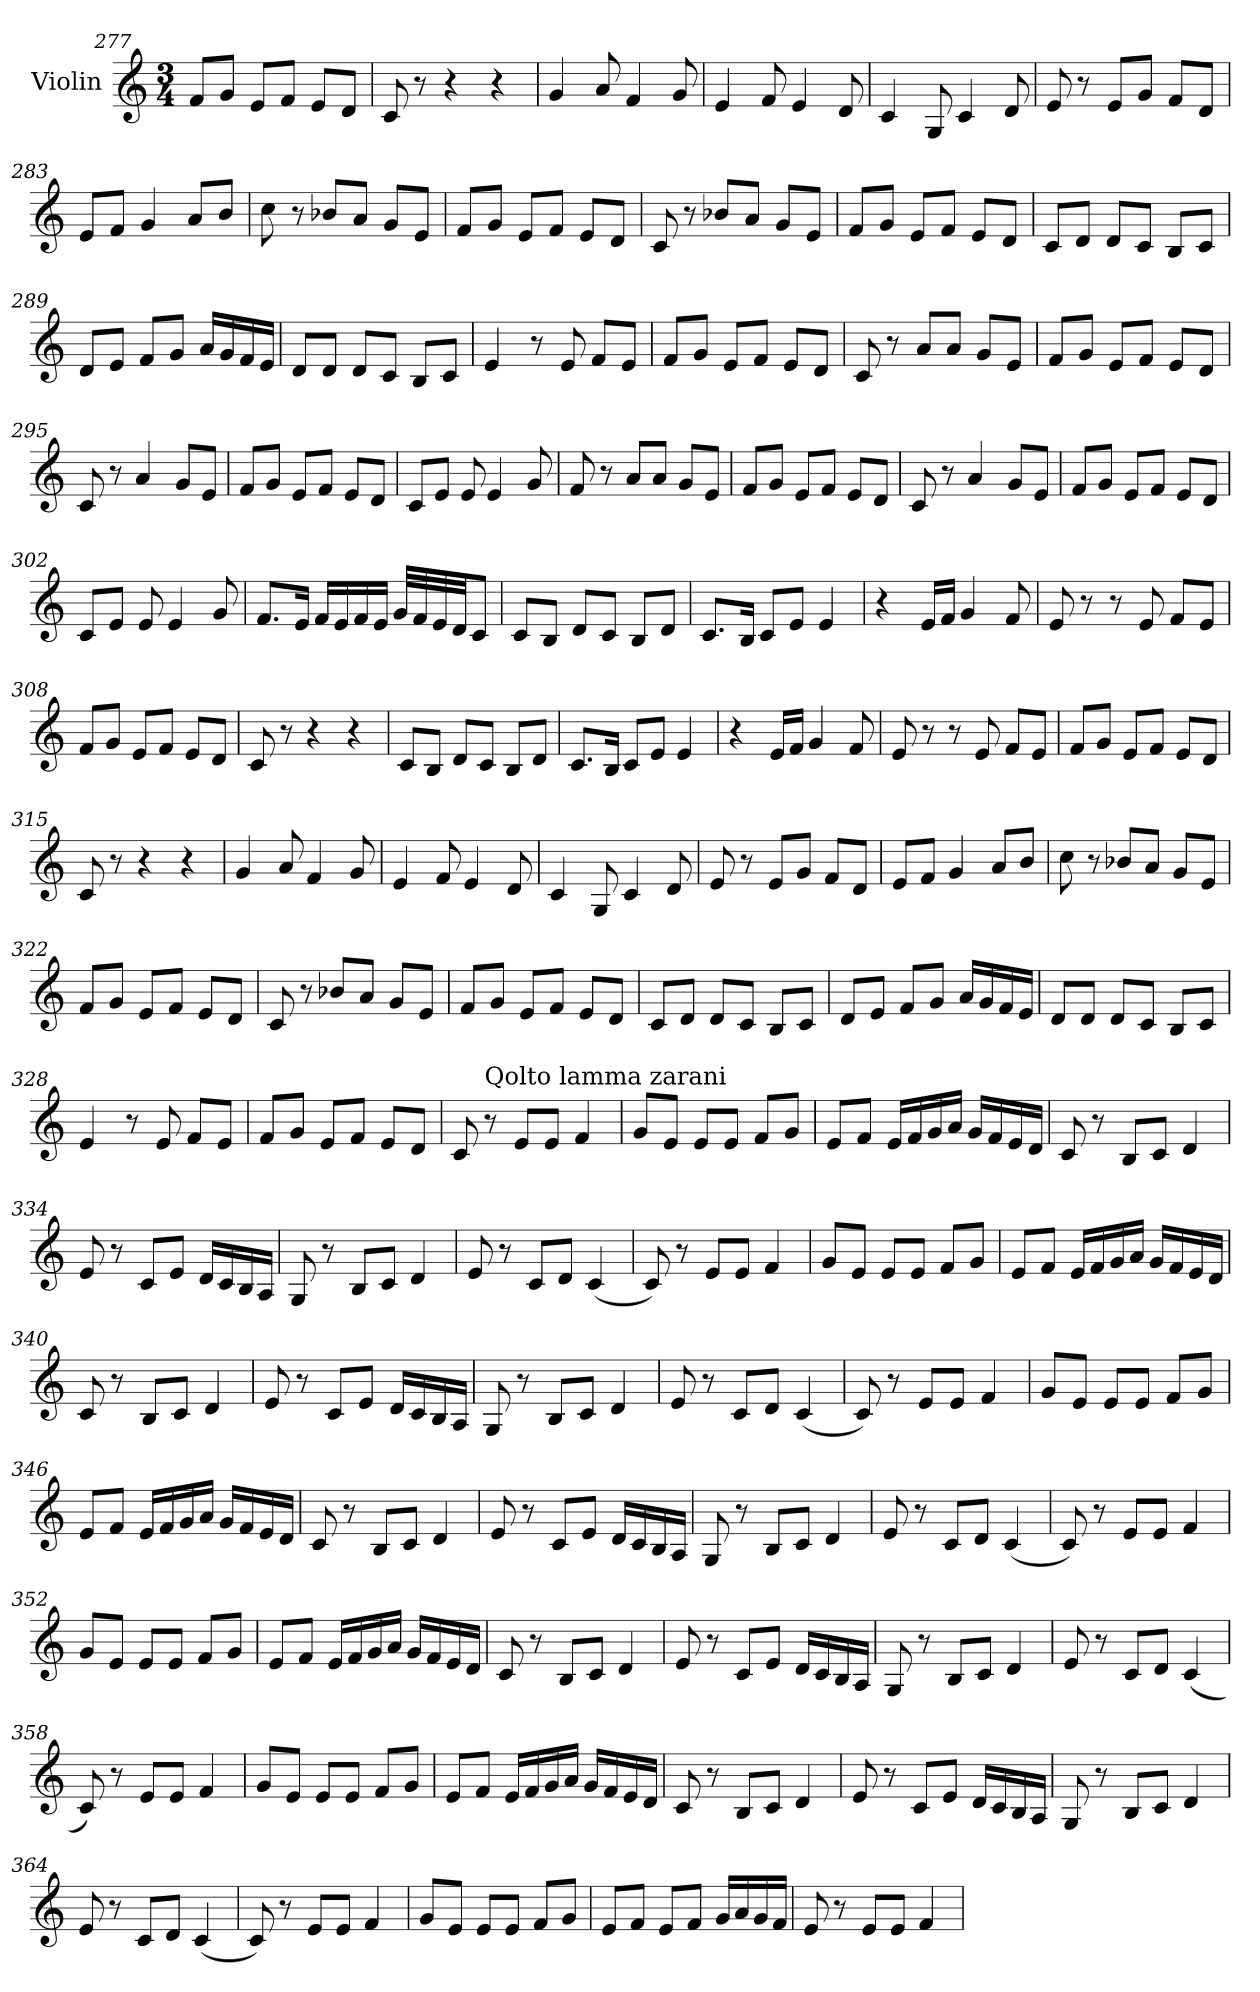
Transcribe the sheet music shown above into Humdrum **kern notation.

**kern
*part1
*staff1
*I"Violin
!!LO:LB:g=z
*clefG2
*k[]
*C:
*M3/4
=277
8f/L
8g/J
8e/L
8f/J
8e/L
8d/J
=278
8c/
8r
4r
4r
=279
4g/
8a/
4f/
8g/
=280
4e/
8f/
4e/
8d/
=281
4c/
8G/
4c/
8d/
=282
8e/
8r
8e/L
8g/J
8f/L
8d/J
!!LO:LB:g=z
=283
8e/L
8f/J
4g/
8a/L
8b/J
=284
8cc\
8r
8b-X/L
8a/J
8g/L
8e/J
=285
8f/L
8g/J
8e/L
8f/J
8e/L
8d/J
=286
8c/
8r
8b-X/L
8a/J
8g/L
8e/J
=287
8f/L
8g/J
8e/L
8f/J
8e/L
8d/J
=288
8c/L
8d/J
8d/L
8c/J
8B/L
8c/J
!!LO:LB:g=z
=289
8d/L
8e/J
8f/L
8g/J
16a/LL
16g/
16f/
16e/JJ
=290
8d/L
8d/J
8d/L
8c/J
8B/L
8c/J
=291
4e/
8r
8e/
8f/L
8e/J
=292
8f/L
8g/J
8e/L
8f/J
8e/L
8d/J
=293
8c/
8r
8a/L
8a/J
8g/L
8e/J
=294
8f/L
8g/J
8e/L
8f/J
8e/L
8d/J
!!LO:LB:g=z
=295
8c/
8r
4a/
8g/L
8e/J
=296
8f/L
8g/J
8e/L
8f/J
8e/L
8d/J
=297
8c/L
8e/J
8e/
4e/
8g/
=298
8f/
8r
8a/L
8a/J
8g/L
8e/J
=299
8f/L
8g/J
8e/L
8f/J
8e/L
8d/J
=300
8c/
8r
4a/
8g/L
8e/J
!!LO:LB:g=z
=301
8f/L
8g/J
8e/L
8f/J
8e/L
8d/J
=302
8c/L
8e/J
8e/
4e/
8g/
=303
8.f/L
16e/Jk
16f/LL
16e/
16f/
16e/JJ
32g/LLL
32f/
32e/
32d/JJ
8c/J
=304
8c/L
8B/J
8d/L
8c/J
8B/L
8d/J
=305
8.c/L
16B/Jk
8c/L
8e/J
4e/
!!LO:LB:g=z
=306
4r
16e/LL
16f/JJ
4g/
8f/
=307
8e/
8r
8r
8e/
8f/L
8e/J
=308
8f/L
8g/J
8e/L
8f/J
8e/L
8d/J
=309
8c/
8r
4r
4r
=310
8c/L
8B/J
8d/L
8c/J
8B/L
8d/J
=311
8.c/L
16B/Jk
8c/L
8e/J
4e/
!!LO:PB:g=z
=312
4r
16e/LL
16f/JJ
4g/
8f/
=313
8e/
8r
8r
8e/
8f/L
8e/J
=314
8f/L
8g/J
8e/L
8f/J
8e/L
8d/J
=315
8c/
8r
4r
4r
=316
4g/
8a/
4f/
8g/
=317
4e/
8f/
4e/
8d/
!!LO:LB:g=z
=318
4c/
8G/
4c/
8d/
=319
8e/
8r
8e/L
8g/J
8f/L
8d/J
=320
8e/L
8f/J
4g/
8a/L
8b/J
=321
8cc\
8r
8b-X/L
8a/J
8g/L
8e/J
=322
8f/L
8g/J
8e/L
8f/J
8e/L
8d/J
=323
8c/
8r
8b-X/L
8a/J
8g/L
8e/J
!!LO:LB:g=z
=324
8f/L
8g/J
8e/L
8f/J
8e/L
8d/J
=325
8c/L
8d/J
8d/L
8c/J
8B/L
8c/J
=326
8d/L
8e/J
8f/L
8g/J
16a/LL
16g/
16f/
16e/JJ
=327
8d/L
8d/J
8d/L
8c/J
8B/L
8c/J
=328
4e/
8r
8e/
8f/L
8e/J
=329
8f/L
8g/J
8e/L
8f/J
8e/L
8d/J
!!LO:LB:g=z
=330
*MM60
8c/
!LO:TX:a:t=Qolto lamma zarani
8r
8e/L
8e/J
4f/
=331
8g/L
8e/J
8e/L
8e/J
8f/L
8g/J
=332
8e/L
8f/J
16e/LL
16f/
16g/
16a/JJ
16g/LL
16f/
16e/
16d/JJ
=333
8c/
8r
8B/L
8c/J
4d/
=334
8e/
8r
8c/L
8e/J
16d/LL
16c/
16B/
16A/JJ
!!LO:LB:g=z
=335
8G/
8r
8B/L
8c/J
4d/
=336
8e/
8r
8c/L
8d/J
(4c/
=337
8c/)
8r
8e/L
8e/J
4f/
=338
8g/L
8e/J
8e/L
8e/J
8f/L
8g/J
=339
8e/L
8f/J
16e/LL
16f/
16g/
16a/JJ
16g/LL
16f/
16e/
16d/JJ
!!LO:PB:g=z
=340
8c/
8r
8B/L
8c/J
4d/
!!LO:PB:g=z
=341
8e/
8r
8c/L
8e/J
16d/LL
16c/
16B/
16A/JJ
=342
8G/
8r
8B/L
8c/J
4d/
=343
8e/
8r
8c/L
8d/J
(4c/
=344
8c/)
8r
8e/L
8e/J
4f/
=345
8g/L
8e/J
8e/L
8e/J
8f/L
8g/J
!!LO:LB:g=z
=346
8e/L
8f/J
16e/LL
16f/
16g/
16a/JJ
16g/LL
16f/
16e/
16d/JJ
=347
8c/
8r
8B/L
8c/J
4d/
=348
8e/
8r
8c/L
8e/J
16d/LL
16c/
16B/
16A/JJ
=349
8G/
8r
8B/L
8c/J
4d/
=350
8e/
8r
8c/L
8d/J
(4c/
!!LO:LB:g=z
=351
8c/)
8r
8e/L
8e/J
4f/
=352
8g/L
8e/J
8e/L
8e/J
8f/L
8g/J
=353
8e/L
8f/J
16e/LL
16f/
16g/
16a/JJ
16g/LL
16f/
16e/
16d/JJ
=354
8c/
8r
8B/L
8c/J
4d/
=355
8e/
8r
8c/L
8e/J
16d/LL
16c/
16B/
16A/JJ
!!LO:PB:g=z
=356
8G/
8r
8B/L
8c/J
4d/
=357
8e/
8r
8c/L
8d/J
(4c/
=358
8c/)
8r
8e/L
8e/J
4f/
=359
8g/L
8e/J
8e/L
8e/J
8f/L
8g/J
=360
8e/L
8f/J
16e/LL
16f/
16g/
16a/JJ
16g/LL
16f/
16e/
16d/JJ
!!LO:PB:g=z
=361
8c/
8r
8B/L
8c/J
4d/
!!LO:PB:g=z
=362
8e/
8r
8c/L
8e/J
16d/LL
16c/
16B/
16A/JJ
=363
8G/
8r
8B/L
8c/J
4d/
=364
8e/
8r
8c/L
8d/J
(4c/
=365
8c/)
8r
8e/L
8e/J
4f/
!!LO:PB:g=z
=366
8g/L
8e/J
8e/L
8e/J
8f/L
8g/J
!!LO:PB:g=z
=367
8e/L
8f/J
8e/L
8f/J
16g/LL
16a/
16g/
16f/JJ
=368
8e/
8r
8e/L
8e/J
4f/
=
*-
